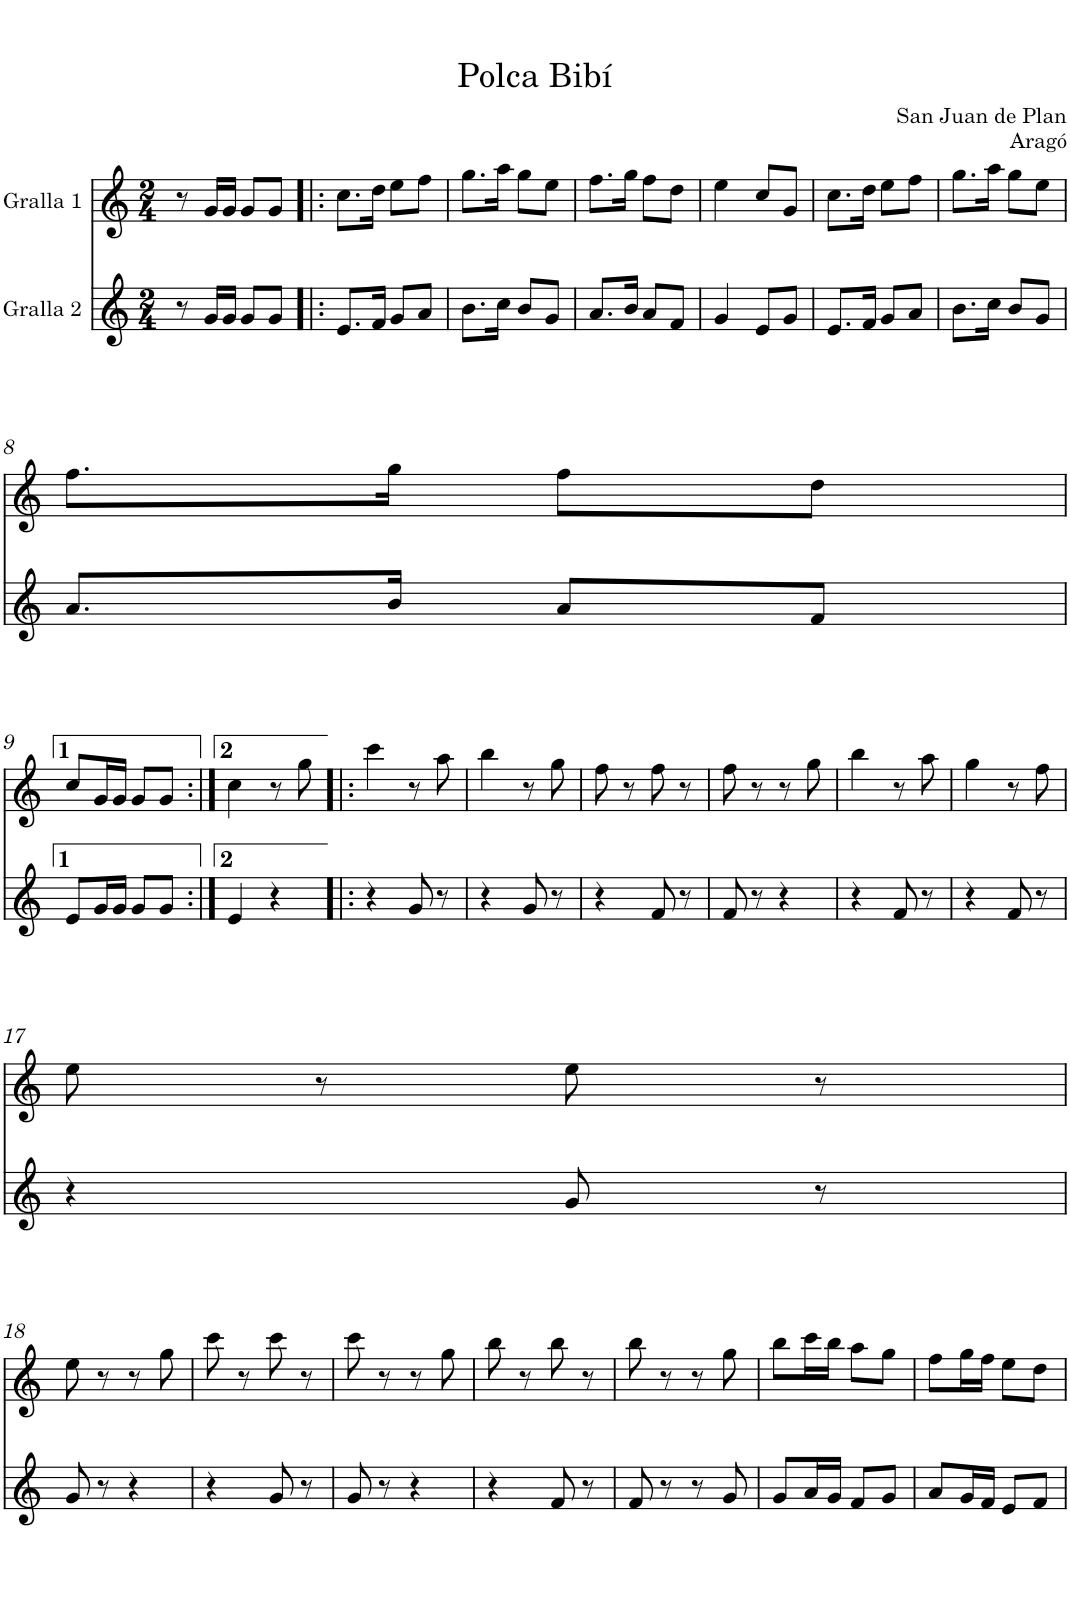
**kern	**kern
*part2	*part1
*staff2	*staff1
*I"Gralla 2	*I"Gralla 1
*clefG2	*clefG2
*k[]	*k[]
*M2/4	*M2/4
=1	=1
8r	8r
16g/LL	16g/LL
16g/JJ	16g/JJ
8g/L	8g/L
8g/J	8g/J
=2!|:	=2!|:
8.e/L	8.cc\L
16f/Jk	16dd\Jk
8g/L	8ee\L
8a/J	8ff\J
=3	=3
8.b\L	8.gg\L
16cc\Jk	16aa\Jk
8b/L	8gg\L
8g/J	8ee\J
=4	=4
8.a/L	8.ff\L
16b/Jk	16gg\Jk
8a/L	8ff\L
8f/J	8dd\J
=5	=5
4g/	4ee\
8e/L	8cc/L
8g/J	8g/J
=6	=6
8.e/L	8.cc\L
16f/Jk	16dd\Jk
8g/L	8ee\L
8a/J	8ff\J
=7	=7
8.b\L	8.gg\L
16cc\Jk	16aa\Jk
8b/L	8gg\L
8g/J	8ee\J
!!LO:LB:g=z
=8	=8
8.a/L	8.ff\L
16b/Jk	16gg\Jk
8a/L	8ff\L
8f/J	8dd\J
!!LO:LB:g=z
=9	=9
8e/L	8cc/L
16g/L	16g/L
16g/JJ	16g/JJ
8g/L	8g/L
8g/J	8g/J
=10:|!	=10:|!
4e/	4cc\
4r	8r
.	8gg\
=11!|:	=11!|:
4r	4ccc\
8g/	8r
8r	8aa\
=12	=12
4r	4bb\
8g/	8r
8r	8gg\
=13	=13
4r	8ff\
.	8r
8f/	8ff\
8r	8r
=14	=14
8f/	8ff\
8r	8r
4r	8r
.	8gg\
=15	=15
4r	4bb\
8f/	8r
8r	8aa\
=16	=16
4r	4gg\
8f/	8r
8r	8ff\
!!LO:LB:g=z
=17	=17
4r	8ee\
.	8r
8g/	8ee\
8r	8r
!!LO:LB:g=z
=18	=18
8g/	8ee\
8r	8r
4r	8r
.	8gg\
=19	=19
4r	8ccc\
.	8r
8g/	8ccc\
8r	8r
=20	=20
8g/	8ccc\
8r	8r
4r	8r
.	8gg\
=21	=21
4r	8bb\
.	8r
8f/	8bb\
8r	8r
=22	=22
8f/	8bb\
8r	8r
8r	8r
8g/	8gg\
=23	=23
8g/L	8bb\L
16a/L	16ccc\L
16g/JJ	16bb\JJ
8f/L	8aa\L
8g/J	8gg\J
=24	=24
8a/L	8ff\L
16g/L	16gg\L
16f/JJ	16ff\JJ
8e/L	8ee\L
8f/J	8dd\J
=	=
*-	*-
